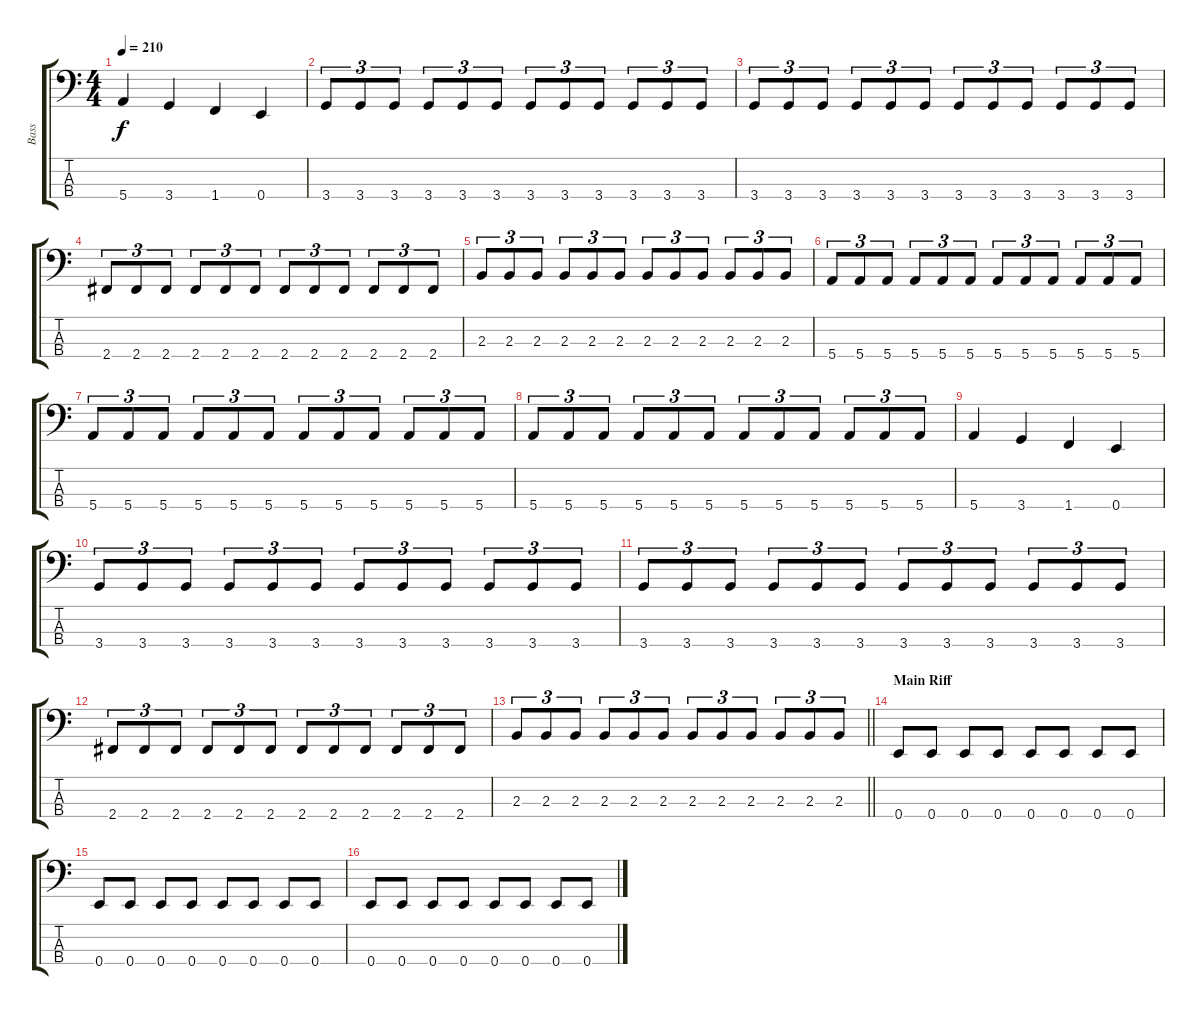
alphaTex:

\track ("Bass" "Bass") {instrument electricbasspick}
\staff {score tabs}
\tuning (G2 D2 A1 E1) {hide}
\ts (4 4)
\tempo 210
\clef f4
\ks c
5.4.4{dy f} 3.4.4 1.4.4 0.4.4 |
3.4.8{tu (3 2)} 3.4.8{tu (3 2)} 3.4.8{tu (3 2)} 3.4.8{tu (3 2)} 3.4.8{tu (3 2)} 3.4.8{tu (3 2)} 3.4.8{tu (3 2)} 3.4.8{tu (3 2)} 3.4.8{tu (3 2)} 3.4.8{tu (3 2)} 3.4.8{tu (3 2)} 3.4.8{tu (3 2)} |
3.4.8{tu (3 2)} 3.4.8{tu (3 2)} 3.4.8{tu (3 2)} 3.4.8{tu (3 2)} 3.4.8{tu (3 2)} 3.4.8{tu (3 2)} 3.4.8{tu (3 2)} 3.4.8{tu (3 2)} 3.4.8{tu (3 2)} 3.4.8{tu (3 2)} 3.4.8{tu (3 2)} 3.4.8{tu (3 2)} |
2.4.8{tu (3 2)} 2.4.8{tu (3 2)} 2.4.8{tu (3 2)} 2.4.8{tu (3 2)} 2.4.8{tu (3 2)} 2.4.8{tu (3 2)} 2.4.8{tu (3 2)} 2.4.8{tu (3 2)} 2.4.8{tu (3 2)} 2.4.8{tu (3 2)} 2.4.8{tu (3 2)} 2.4.8{tu (3 2)} |
2.3.8{tu (3 2)} 2.3.8{tu (3 2)} 2.3.8{tu (3 2)} 2.3.8{tu (3 2)} 2.3.8{tu (3 2)} 2.3.8{tu (3 2)} 2.3.8{tu (3 2)} 2.3.8{tu (3 2)} 2.3.8{tu (3 2)} 2.3.8{tu (3 2)} 2.3.8{tu (3 2)} 2.3.8{tu (3 2)} |
5.4.8{tu (3 2)} 5.4.8{tu (3 2)} 5.4.8{tu (3 2)} 5.4.8{tu (3 2)} 5.4.8{tu (3 2)} 5.4.8{tu (3 2)} 5.4.8{tu (3 2)} 5.4.8{tu (3 2)} 5.4.8{tu (3 2)} 5.4.8{tu (3 2)} 5.4.8{tu (3 2)} 5.4.8{tu (3 2)} |
5.4.8{tu (3 2)} 5.4.8{tu (3 2)} 5.4.8{tu (3 2)} 5.4.8{tu (3 2)} 5.4.8{tu (3 2)} 5.4.8{tu (3 2)} 5.4.8{tu (3 2)} 5.4.8{tu (3 2)} 5.4.8{tu (3 2)} 5.4.8{tu (3 2)} 5.4.8{tu (3 2)} 5.4.8{tu (3 2)} |
5.4.8{tu (3 2)} 5.4.8{tu (3 2)} 5.4.8{tu (3 2)} 5.4.8{tu (3 2)} 5.4.8{tu (3 2)} 5.4.8{tu (3 2)} 5.4.8{tu (3 2)} 5.4.8{tu (3 2)} 5.4.8{tu (3 2)} 5.4.8{tu (3 2)} 5.4.8{tu (3 2)} 5.4.8{tu (3 2)} |
5.4.4 3.4.4 1.4.4 0.4.4 |
3.4.8{tu (3 2)} 3.4.8{tu (3 2)} 3.4.8{tu (3 2)} 3.4.8{tu (3 2)} 3.4.8{tu (3 2)} 3.4.8{tu (3 2)} 3.4.8{tu (3 2)} 3.4.8{tu (3 2)} 3.4.8{tu (3 2)} 3.4.8{tu (3 2)} 3.4.8{tu (3 2)} 3.4.8{tu (3 2)} |
3.4.8{tu (3 2)} 3.4.8{tu (3 2)} 3.4.8{tu (3 2)} 3.4.8{tu (3 2)} 3.4.8{tu (3 2)} 3.4.8{tu (3 2)} 3.4.8{tu (3 2)} 3.4.8{tu (3 2)} 3.4.8{tu (3 2)} 3.4.8{tu (3 2)} 3.4.8{tu (3 2)} 3.4.8{tu (3 2)} |
2.4.8{tu (3 2)} 2.4.8{tu (3 2)} 2.4.8{tu (3 2)} 2.4.8{tu (3 2)} 2.4.8{tu (3 2)} 2.4.8{tu (3 2)} 2.4.8{tu (3 2)} 2.4.8{tu (3 2)} 2.4.8{tu (3 2)} 2.4.8{tu (3 2)} 2.4.8{tu (3 2)} 2.4.8{tu (3 2)} |
\barLineRight lightlight
2.3.8{tu (3 2)} 2.3.8{tu (3 2)} 2.3.8{tu (3 2)} 2.3.8{tu (3 2)} 2.3.8{tu (3 2)} 2.3.8{tu (3 2)} 2.3.8{tu (3 2)} 2.3.8{tu (3 2)} 2.3.8{tu (3 2)} 2.3.8{tu (3 2)} 2.3.8{tu (3 2)} 2.3.8{tu (3 2)} |
\section ("" "Main Riff")
0.4.8 0.4.8 0.4.8 0.4.8 0.4.8 0.4.8 0.4.8 0.4.8 |
0.4.8 0.4.8 0.4.8 0.4.8 0.4.8 0.4.8 0.4.8 0.4.8 |
0.4.8 0.4.8 0.4.8 0.4.8 0.4.8 0.4.8 0.4.8 0.4.8
